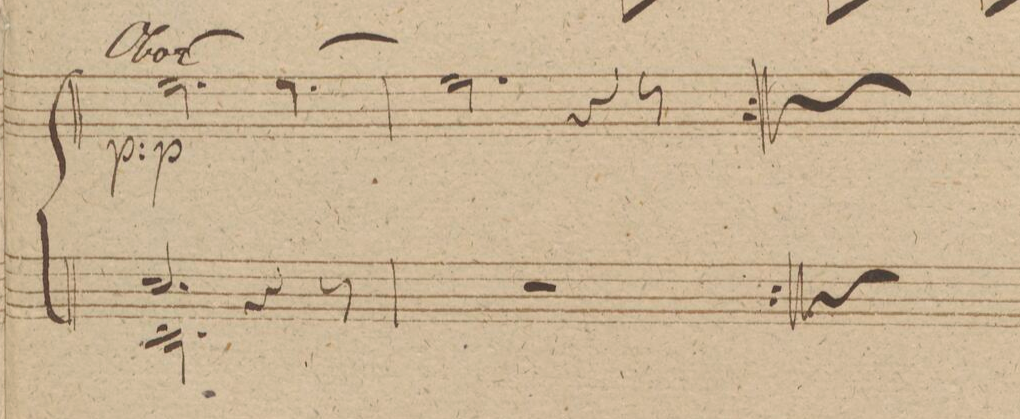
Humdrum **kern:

**kern
*I"Organo.
*clefF4
*k[f#]
*M9/8
*^
2.E/	2.EE\
4r	4.ryyyy
8r	.
*v	*v
=99
8%9r
==
*-
